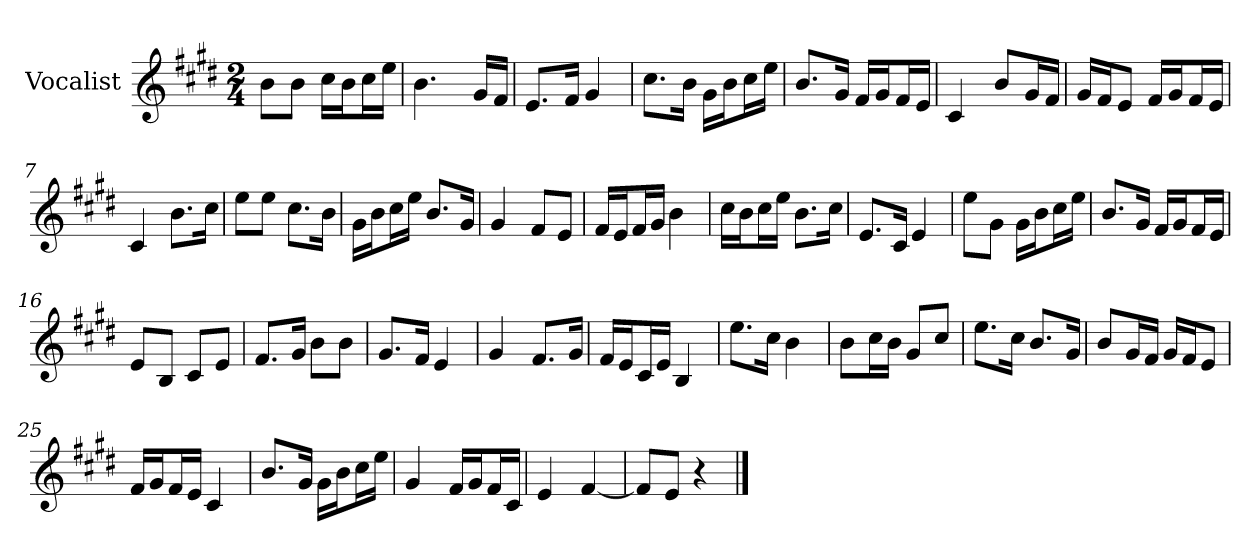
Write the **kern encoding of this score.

**kern
*part1
*staff1
*I"Vocalist
*k[f#c#g#d#]
*E:
*M2/4
=
8bL
8bJ
16cc#LL
16bJ
16cc#L
16eeJJ
=1
4.b
16g#LL
16f#JJ
=2
8.eL
16f#Jk
4g#
=3
8.cc#L
16bJk
16g#LL
16bJ
16cc#L
16eeJJ
=4
8.bL
16g#Jk
16f#LL
16g#J
16f#L
16eJJ
=5
4c#
8bL
16g#L
16f#JJ
=6
16g#LL
16f#J
8eJ
16f#LL
16g#J
16f#L
16eJJ
=7
4c#
8.bL
16cc#Jk
=8
8eeL
8eeJ
8.cc#L
16bJk
=9
16g#LL
16bJ
16cc#L
16eeJJ
8.bL
16g#Jk
=10
4g#
8f#L
8eJ
=11
16f#LL
16eJ
16f#L
16g#JJ
4b
=12
16cc#LL
16bJ
16cc#L
16eeJJ
8.bL
16cc#Jk
=13
8.eL
16c#Jk
4e
=14
8eeL
8g#J
16g#LL
16bJ
16cc#L
16eeJJ
=15
8.bL
16g#Jk
16f#LL
16g#J
16f#L
16eJJ
=16
8eL
8BJ
8c#L
8eJ
=17
8.f#L
16g#Jk
8bL
8bJ
=18
8.g#L
16f#Jk
4e
=19
4g#
8.f#L
16g#Jk
=20
16f#LL
16eJ
16c#L
16eJJ
4B
=21
8.eeL
16cc#Jk
4b
=22
8bL
16cc#L
16bJJ
8g#L
8cc#J
=23
8.eeL
16cc#Jk
8.bL
16g#Jk
=24
8bL
16g#L
16f#JJ
16g#LL
16f#J
8eJ
=25
16f#LL
16g#J
16f#L
16eJJ
4c#
=26
8.bL
16g#Jk
16g#LL
16bJ
16cc#L
16eeJJ
=27
4g#
16f#LL
16g#J
16f#L
16c#JJ
=28
4e
[4f#
=29
8f#L]
8eJ
4r
==
*-
